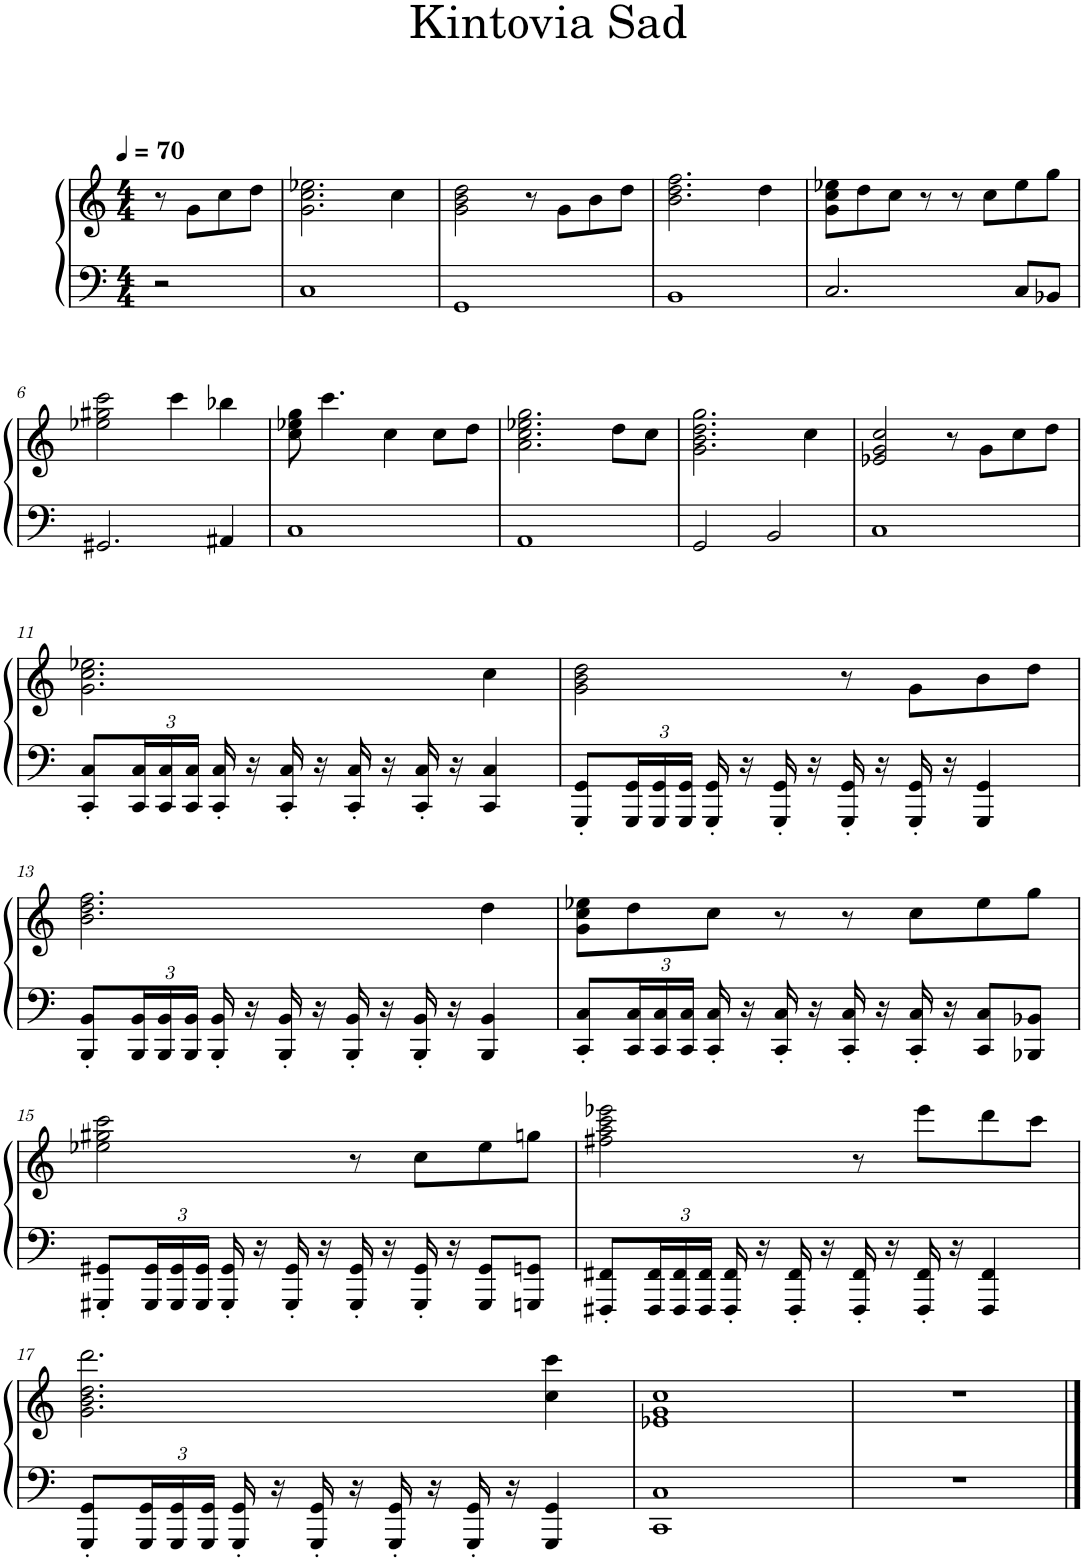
**kern	**kern
*part1	*part1
*staff2	*staff1
*I"Piano	*
*I'Pno.	*
*clefF4	*clefG2
*k[]	*k[]
*M4/4	*M4/4
*MM70	*MM70
=1	=1
2r	8r
.	8g\L
.	8cc\
.	8dd\J
=2	=2
1C	2.g\ 2.cc\ 2.ee-X\
.	4cc\
=3	=3
1GG	2g\ 2b\ 2dd\
.	8r
.	8g\L
.	8b\
.	8dd\J
=4	=4
1BB	2.b\ 2.dd\ 2.ff\
.	4dd\
=5	=5
2.C/	8g\ 8cc\ 8ee-X\L
.	8dd\
.	8cc\J
.	8r
.	8r
.	8cc\L
8C/L	8ee-\
8BB-X/J	8gg\J
!!LO:LB:g=z
=6	=6
2.GG#X/	2ee-X\ 2gg#X\ 2ccc\
.	4ccc\
4AA#X/	4bb-X\
=7	=7
1C	8cc\ 8ee-X\ 8gg\
.	4.ccc\
.	4cc\
.	8cc\L
.	8dd\J
=8	=8
1AA	2.a\ 2.cc\ 2.ee-X\ 2.gg\
.	8dd\L
.	8cc\J
=9	=9
2GG/	2.g\ 2.b\ 2.dd\ 2.gg\
2BB/	.
.	4cc\
=10	=10
1C	2e-X/ 2g/ 2cc/
.	8r
.	8g\L
.	8cc\
.	8dd\J
!!LO:LB:g=z
=11	=11
8CC/' 8C/'L	2.g\ 2.cc\ 2.ee-X\
*Xbrackettup	*
24CC/ 24C/L	.
24CC/ 24C/	.
24CC/ 24C/JJ	.
16CC/' 16C/'	.
16r	.
16CC/' 16C/'	.
16r	.
16CC/' 16C/'	.
16r	.
16CC/' 16C/'	.
16r	.
4CC/ 4C/	4cc\
=12	=12
8GGG/' 8GG/'L	2g\ 2b\ 2dd\
24GGG/ 24GG/L	.
24GGG/ 24GG/	.
24GGG/ 24GG/JJ	.
16GGG/' 16GG/'	.
16r	.
16GGG/' 16GG/'	.
16r	.
16GGG/' 16GG/'	8r
16r	.
16GGG/' 16GG/'	8g\L
16r	.
4GGG/ 4GG/	8b\
.	8dd\J
!!LO:LB:g=z
=13	=13
8BBB/' 8BB/'L	2.b\ 2.dd\ 2.ff\
24BBB/ 24BB/L	.
24BBB/ 24BB/	.
24BBB/ 24BB/JJ	.
16BBB/' 16BB/'	.
16r	.
16BBB/' 16BB/'	.
16r	.
16BBB/' 16BB/'	.
16r	.
16BBB/' 16BB/'	.
16r	.
4BBB/ 4BB/	4dd\
=14	=14
8CC/' 8C/'L	8g\ 8cc\ 8ee-X\L
24CC/ 24C/L	8dd\
24CC/ 24C/	.
24CC/ 24C/JJ	.
16CC/' 16C/'	8cc\J
16r	.
16CC/' 16C/'	8r
16r	.
16CC/' 16C/'	8r
16r	.
16CC/' 16C/'	8cc\L
16r	.
8CC/ 8C/L	8ee-\
8BBB-X/ 8BB-X/J	8gg\J
!!LO:LB:g=z
=15	=15
8GGG#X/' 8GG#X/'L	2ee-X\ 2gg#X\ 2ccc\
24GGG#/ 24GG#/L	.
24GGG#/ 24GG#/	.
24GGG#/ 24GG#/JJ	.
16GGG#/' 16GG#/'	.
16r	.
16GGG#/' 16GG#/'	.
16r	.
16GGG#/' 16GG#/'	8r
16r	.
16GGG#/' 16GG#/'	8cc\L
16r	.
8GGG#/ 8GG#/L	8ee-\
8GGGn/ 8GGn/J	8ggn\J
=16	=16
8FFF#X/' 8FF#X/'L	2ff#X\ 2aa\ 2ccc\ 2eee-X\
24FFF#/ 24FF#/L	.
24FFF#/ 24FF#/	.
24FFF#/ 24FF#/JJ	.
16FFF#/' 16FF#/'	.
16r	.
16FFF#/' 16FF#/'	.
16r	.
16FFF#/' 16FF#/'	8r
16r	.
16FFF#/' 16FF#/'	8eee-\L
16r	.
4FFF#/ 4FF#/	8ddd\
.	8ccc\J
!!LO:LB:g=z
=17	=17
8GGG/' 8GG/'L	2.g\ 2.b\ 2.dd\ 2.ddd\
24GGG/ 24GG/L	.
24GGG/ 24GG/	.
24GGG/ 24GG/JJ	.
16GGG/' 16GG/'	.
16r	.
16GGG/' 16GG/'	.
16r	.
16GGG/' 16GG/'	.
16r	.
16GGG/' 16GG/'	.
16r	.
4GGG/ 4GG/	4cc\ 4ccc\
=18	=18
1CC 1C	1e-X 1g 1cc
=19	=19
1r	1r
==	==
*-	*-
